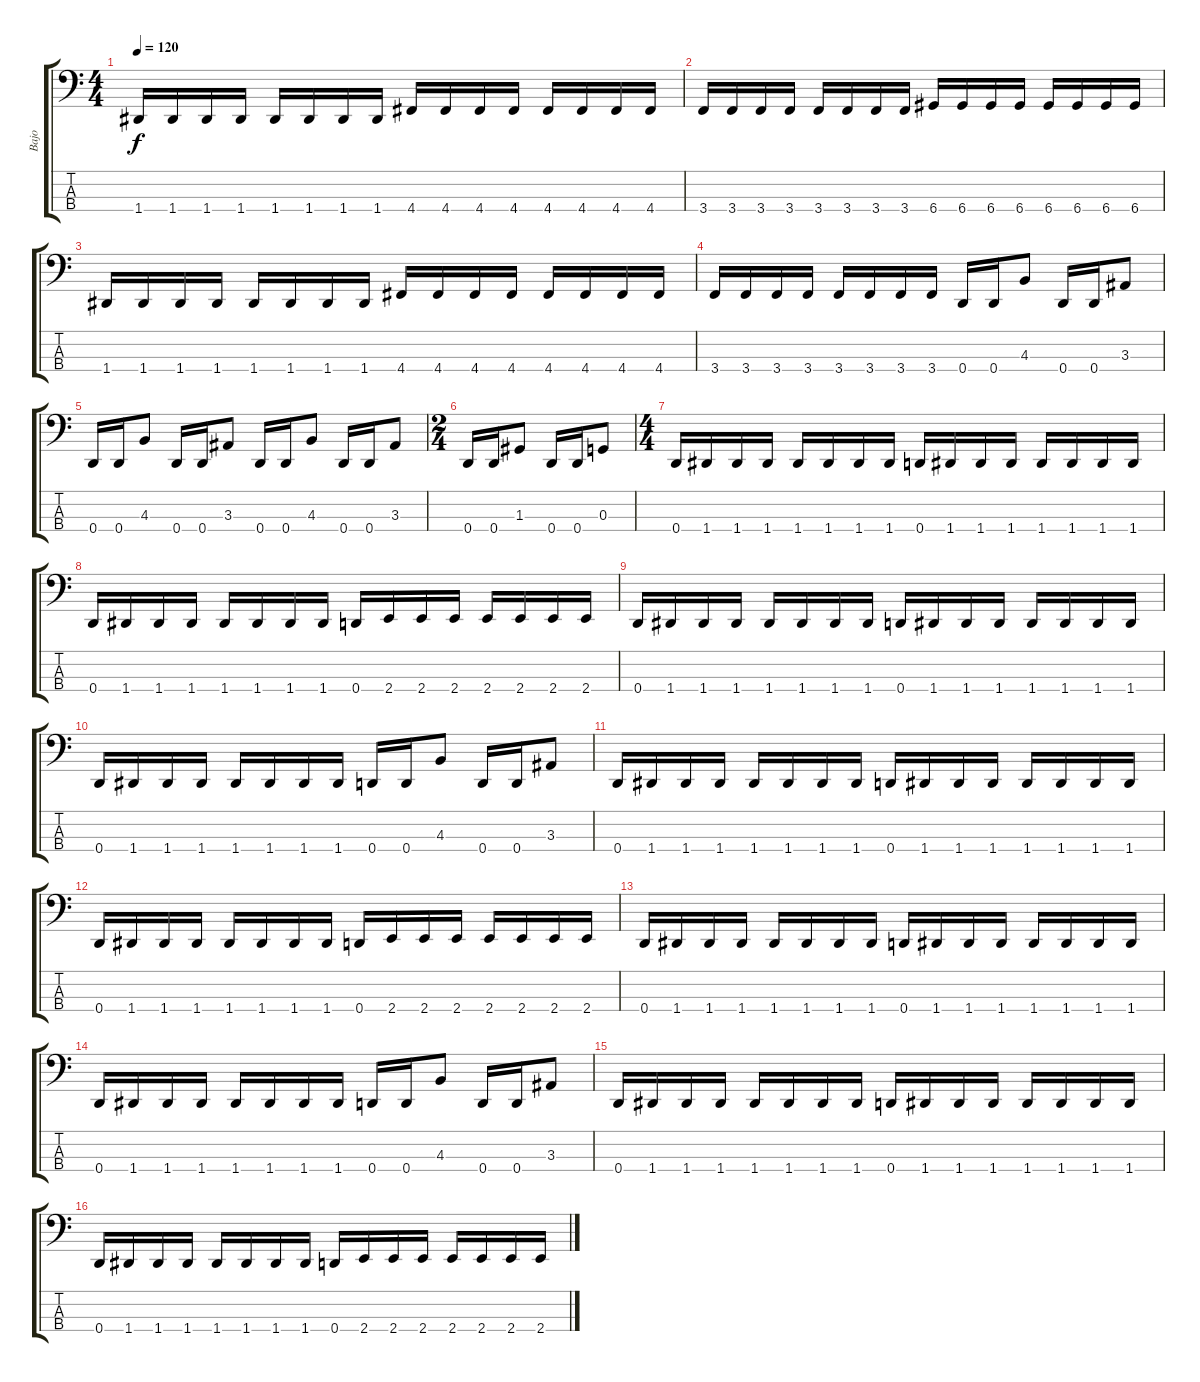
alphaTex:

\track ("Bajo" "Bajo") {instrument electricbassfinger}
\staff {score tabs}
\tuning (F2 C2 G1 D1) {hide}
\ts (4 4)
\tempo 120
\clef f4
\ks c
1.4.16{dy f} 1.4.16 1.4.16 1.4.16 1.4.16 1.4.16 1.4.16 1.4.16 4.4.16 4.4.16 4.4.16 4.4.16 4.4.16 4.4.16 4.4.16 4.4.16 |
3.4.16 3.4.16 3.4.16 3.4.16 3.4.16 3.4.16 3.4.16 3.4.16 6.4.16 6.4.16 6.4.16 6.4.16 6.4.16 6.4.16 6.4.16 6.4.16 |
1.4.16 1.4.16 1.4.16 1.4.16 1.4.16 1.4.16 1.4.16 1.4.16 4.4.16 4.4.16 4.4.16 4.4.16 4.4.16 4.4.16 4.4.16 4.4.16 |
3.4.16 3.4.16 3.4.16 3.4.16 3.4.16 3.4.16 3.4.16 3.4.16 0.4.16 0.4.16 4.3.8 0.4.16 0.4.16 3.3.8 |
0.4.16 0.4.16 4.3.8 0.4.16 0.4.16 3.3.8 0.4.16 0.4.16 4.3.8 0.4.16 0.4.16 3.3.8 |
\ts (2 4)
0.4.16 0.4.16 1.3.8 0.4.16 0.4.16 0.3.8 |
\ts (4 4)
0.4.16 1.4.16 1.4.16 1.4.16 1.4.16 1.4.16 1.4.16 1.4.16 0.4.16 1.4.16 1.4.16 1.4.16 1.4.16 1.4.16 1.4.16 1.4.16 |
0.4.16 1.4.16 1.4.16 1.4.16 1.4.16 1.4.16 1.4.16 1.4.16 0.4.16 2.4.16 2.4.16 2.4.16 2.4.16 2.4.16 2.4.16 2.4.16 |
0.4.16 1.4.16 1.4.16 1.4.16 1.4.16 1.4.16 1.4.16 1.4.16 0.4.16 1.4.16 1.4.16 1.4.16 1.4.16 1.4.16 1.4.16 1.4.16 |
0.4.16 1.4.16 1.4.16 1.4.16 1.4.16 1.4.16 1.4.16 1.4.16 0.4.16 0.4.16 4.3.8 0.4.16 0.4.16 3.3.8 |
0.4.16 1.4.16 1.4.16 1.4.16 1.4.16 1.4.16 1.4.16 1.4.16 0.4.16 1.4.16 1.4.16 1.4.16 1.4.16 1.4.16 1.4.16 1.4.16 |
0.4.16 1.4.16 1.4.16 1.4.16 1.4.16 1.4.16 1.4.16 1.4.16 0.4.16 2.4.16 2.4.16 2.4.16 2.4.16 2.4.16 2.4.16 2.4.16 |
0.4.16 1.4.16 1.4.16 1.4.16 1.4.16 1.4.16 1.4.16 1.4.16 0.4.16 1.4.16 1.4.16 1.4.16 1.4.16 1.4.16 1.4.16 1.4.16 |
0.4.16 1.4.16 1.4.16 1.4.16 1.4.16 1.4.16 1.4.16 1.4.16 0.4.16 0.4.16 4.3.8 0.4.16 0.4.16 3.3.8 |
0.4.16 1.4.16 1.4.16 1.4.16 1.4.16 1.4.16 1.4.16 1.4.16 0.4.16 1.4.16 1.4.16 1.4.16 1.4.16 1.4.16 1.4.16 1.4.16 |
0.4.16 1.4.16 1.4.16 1.4.16 1.4.16 1.4.16 1.4.16 1.4.16 0.4.16 2.4.16 2.4.16 2.4.16 2.4.16 2.4.16 2.4.16 2.4.16
